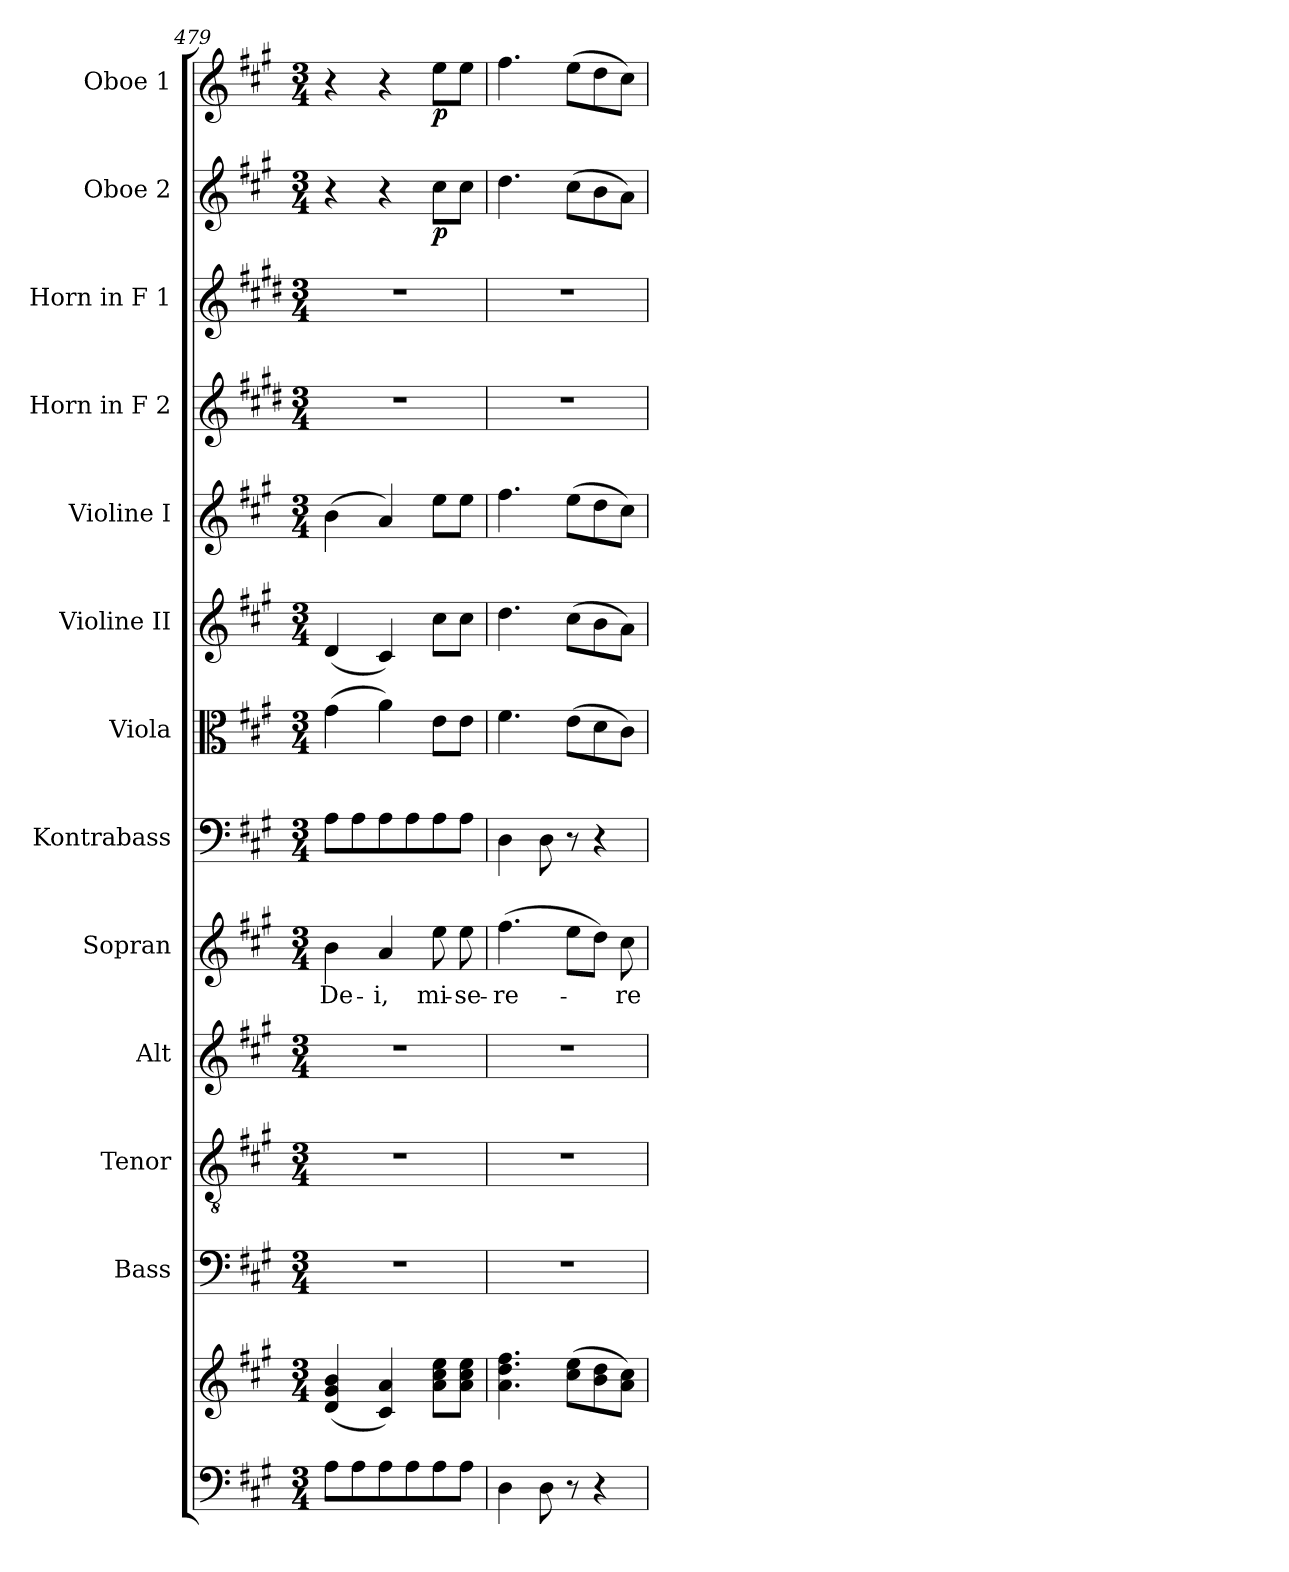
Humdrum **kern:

**kern	**kern	**kern	**kern	**kern	**kern	**text	**kern	**kern	**kern	**kern	**kern	**kern	**kern	**dynam	**kern	**dynam
*part13	*part13	*part12	*part11	*part10	*part9	*part9	*part8	*part7	*part6	*part5	*part4	*part3	*part2	*part2	*part1	*part1
*staff14	*staff13	*staff12	*staff11	*staff10	*staff9	*staff9	*staff8	*staff7	*staff6	*staff5	*staff4	*staff3	*staff2	*staff2	*staff1	*staff1
*	*	*I"Bass	*I"Tenor	*I"Alt	*I"Sopran	*	*I"Kontrabass	*I"Viola	*I"Violine II	*I"Violine I	*I"Horn in F 2	*I"Horn in F 1	*I"Oboe 2	*	*I"Oboe 1	*
*	*	*I'B.	*I'T.	*I'A.	*I'S.	*	*I'Kb.	*I'Vla.	*I'Vl. II	*I'Vl. I	*	*	*I'Ob.. 2	*	*I'Ob. 1	*
*clefF4	*clefG2	*clefF4	*clefGv2	*clefG2	*clefG2	*	*clefF4	*clefC3	*clefG2	*clefG2	*clefG2	*clefG2	*clefG2	*	*clefG2	*
*	*	*	*	*	*	*	*ITrd7c12	*	*	*	*ITrd4c7	*ITrd4c7	*	*	*	*
*k[f#c#g#]	*k[f#c#g#]	*k[f#c#g#]	*k[f#c#g#]	*k[f#c#g#]	*k[f#c#g#]	*	*k[f#c#g#]	*k[f#c#g#]	*k[f#c#g#]	*k[f#c#g#]	*k[f#c#g#]	*k[f#c#g#]	*k[f#c#g#]	*	*k[f#c#g#]	*
*A:	*A:	*A:	*A:	*A:	*A:	*	*A:	*A:	*A:	*A:	*A:	*A:	*A:	*	*A:	*
*M3/4	*M3/4	*M3/4	*M3/4	*M3/4	*M3/4	*	*M3/4	*M3/4	*M3/4	*M3/4	*M3/4	*M3/4	*M3/4	*	*M3/4	*
=479	=479	=479	=479	=479	=479	=479	=479	=479	=479	=479	=479	=479	=479	=479	=479	=479
!	!	!	!	!	!	!LO:LY:b	!	!	!	!	!	!	!	!	!	!
8A\L	(<4d/ 4g#/ 4b/	2.r	2.r	2.r	4b\	De-	8AA\L	(>4g#\	(<4d/	(>4b\	2.r	2.r	4r	.	4r	.
8A\	.	.	.	.	.	.	8AA\	.	.	.	.	.	.	.	.	.
!	!	!	!	!	!	!LO:LY:b	!	!	!	!	!	!	!	!	!	!
8A\	4c#/ 4a/)	.	.	.	4a/	-i,	8AA\	4a\)	4c#/)	4a/)	.	.	4r	.	4r	.
8A\	.	.	.	.	.	.	8AA\	.	.	.	.	.	.	.	.	.
!	!	!	!	!	!	!LO:LY:b	!	!	!	!	!	!	!	!LO:DY:b	!	!LO:DY:b
8A\	8a\ 8cc#\ 8ee\L	.	.	.	8ee\	mi-	8AA\	8e\L	8cc#\L	8ee\L	.	.	8cc#\L	p	8ee\L	p
!	!	!	!	!	!	!LO:LY:b	!	!	!	!	!	!	!	!	!	!
8A\J	8a\ 8cc#\ 8ee\J	.	.	.	8ee\	-se-	8AA\J	8e\J	8cc#\J	8ee\J	.	.	8cc#\J	.	8ee\J	.
=480	=480	=480	=480	=480	=480	=480	=480	=480	=480	=480	=480	=480	=480	=480	=480	=480
!	!	!	!	!	!	!LO:LY:b	!	!	!	!	!	!	!	!	!	!
4D\	4.a\ 4.dd\ 4.ff#\	2.r	2.r	2.r	(>4.ff#\	-re-	4DD\	4.f#\	4.dd\	4.ff#\	2.r	2.r	4.dd\	.	4.ff#\	.
8D\	.	.	.	.	.	.	8DD\	.	.	.	.	.	.	.	.	.
8r	(>8cc#\ 8ee\L	.	.	.	8ee\L	.	8r	(>8e\L	(>8cc#\L	(>8ee\L	.	.	(>8cc#\L	.	(>8ee\L	.
4r	8b\ 8dd\	.	.	.	8dd\J)	.	4r	8d\	8b\	8dd\	.	.	8b\	.	8dd\	.
!	!	!	!	!	!	!LO:LY:b	!	!	!	!	!	!	!	!	!	!
.	8a\ 8cc#\J)	.	.	.	8cc#\	-re	.	8c#\J)	8a\J)	8cc#\J)	.	.	8a\J)	.	8cc#\J)	.
=	=	=	=	=	=	=	=	=	=	=	=	=	=	=	=	=
*-	*-	*-	*-	*-	*-	*-	*-	*-	*-	*-	*-	*-	*-	*-	*-	*-
